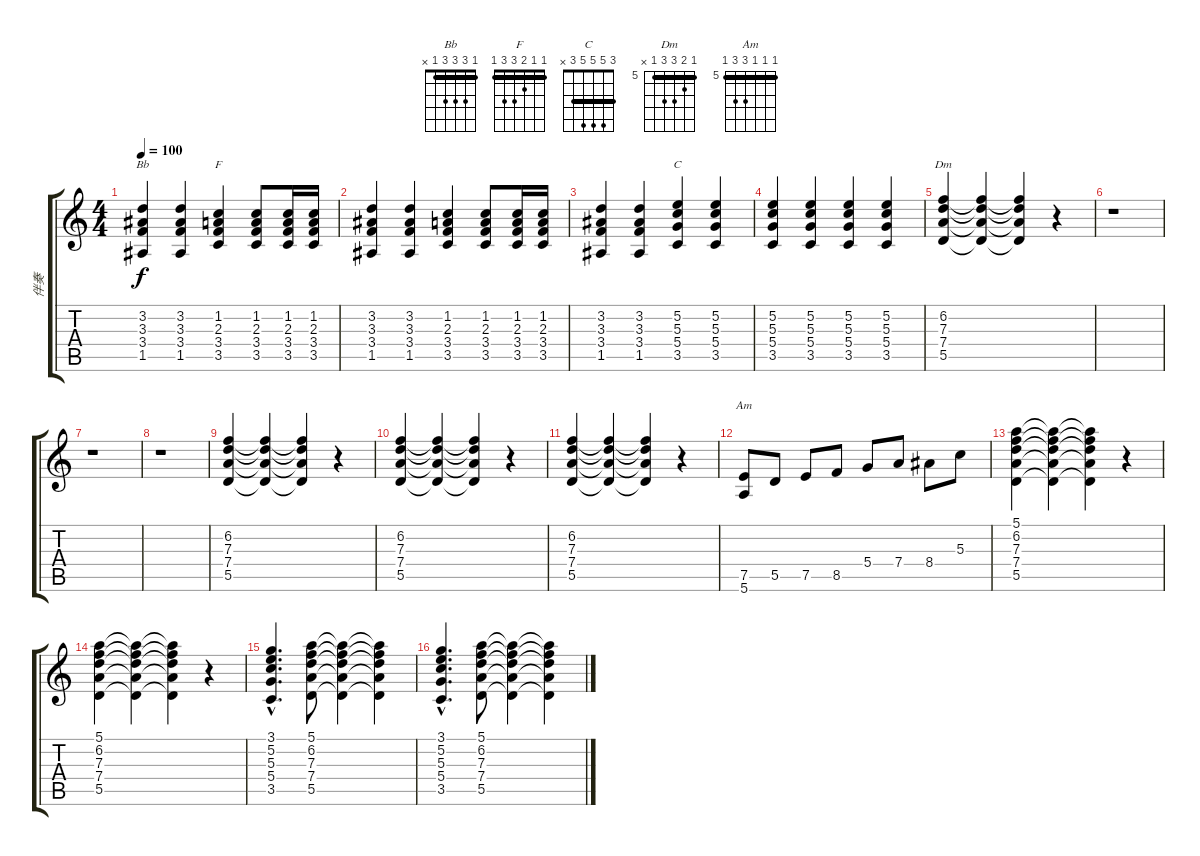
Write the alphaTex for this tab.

\track ("伴奏" "伴奏") {instrument acousticguitarnylon}
\staff {score tabs}
\tuning (E4 B3 G3 D3 A2 E2) {hide}
\chord ("Bb" 1 3 3 3 1 x) {barre 1}
\chord ("F" 1 1 2 3 3 1) {barre 1}
\chord ("C" 3 5 5 5 3 x) {barre 3}
\chord ("Dm" 5 6 7 7 5 x) {firstfret 5 barre 5}
\chord ("Am" 5 5 5 7 7 5) {firstfret 5 barre 5}
\ts (4 4)
\tempo 100
\clef g2
\ks c
(3.2 3.3 3.4 1.5).4{ch "Bb" dy f} (3.2 3.3 3.4 1.5).4 (1.2 2.3 3.4 3.5).4{ch "F"} (1.2 2.3 3.4 3.5).8 (1.2 2.3 3.4 3.5).16 (1.2 2.3 3.4 3.5).16 |
(3.2 3.3 3.4 1.5).4 (3.2 3.3 3.4 1.5).4 (1.2 2.3 3.4 3.5).4 (1.2 2.3 3.4 3.5).8 (1.2 2.3 3.4 3.5).16 (1.2 2.3 3.4 3.5).16 |
(3.2 3.3 3.4 1.5).4 (3.2 3.3 3.4 1.5).4 (5.2 5.3 5.4 3.5).4{ch "C"} (5.2 5.3 5.4 3.5).4 |
(5.2 5.3 5.4 3.5).4 (5.2 5.3 5.4 3.5).4 (5.2 5.3 5.4 3.5).4 (5.2 5.3 5.4 3.5).4 |
(6.2 7.3 7.4 5.5).4{ch "Dm"} (6.2{t} 7.3{t} 7.4{t} 5.5{t}).4 (6.2{t} 7.3{t} 7.4{t} 5.5{t}).4 r.4 |
r.1 |
r.1 |
r.1 |
(6.2 7.3 7.4 5.5).4 (6.2{t} 7.3{t} 7.4{t} 5.5{t}).4 (6.2{t} 7.3{t} 7.4{t} 5.5{t}).4 r.4 |
(6.2 7.3 7.4 5.5).4 (6.2{t} 7.3{t} 7.4{t} 5.5{t}).4 (6.2{t} 7.3{t} 7.4{t} 5.5{t}).4 r.4 |
(6.2 7.3 7.4 5.5).4 (6.2{t} 7.3{t} 7.4{t} 5.5{t}).4 (6.2{t} 7.3{t} 7.4{t} 5.5{t}).4 r.4 |
(7.5 5.6).8{ch "Am"} 5.5.8 7.5.8 8.5.8 5.4.8 7.4.8 8.4.8 5.3.8 |
(5.1 6.2 7.3 7.4 5.5).4 (5.1{t} 6.2{t} 7.3{t} 7.4{t} 5.5{t}).4 (5.1{t} 6.2{t} 7.3{t} 7.4{t} 5.5{t}).4 r.4 |
(5.1 6.2 7.3 7.4 5.5).4 (5.1{t} 6.2{t} 7.3{t} 7.4{t} 5.5{t}).4 (5.1{t} 6.2{t} 7.3{t} 7.4{t} 5.5{t}).4 r.4 |
(3.1{hac} 5.2{hac} 5.3{hac} 5.4{hac} 3.5{hac}).4{d} (5.1 6.2 7.3 7.4 5.5).8 (5.1{t} 6.2{t} 7.3{t} 7.4{t} 5.5{t}).4 (5.1{t} 6.2{t} 7.3{t} 7.4{t} 5.5{t}).4 |
(3.1{hac} 5.2{hac} 5.3{hac} 5.4{hac} 3.5{hac}).4{d} (5.1 6.2 7.3 7.4 5.5).8 (5.1{t} 6.2{t} 7.3{t} 7.4{t} 5.5{t}).4 (5.1{t} 6.2{t} 7.3{t} 7.4{t} 5.5{t}).4
